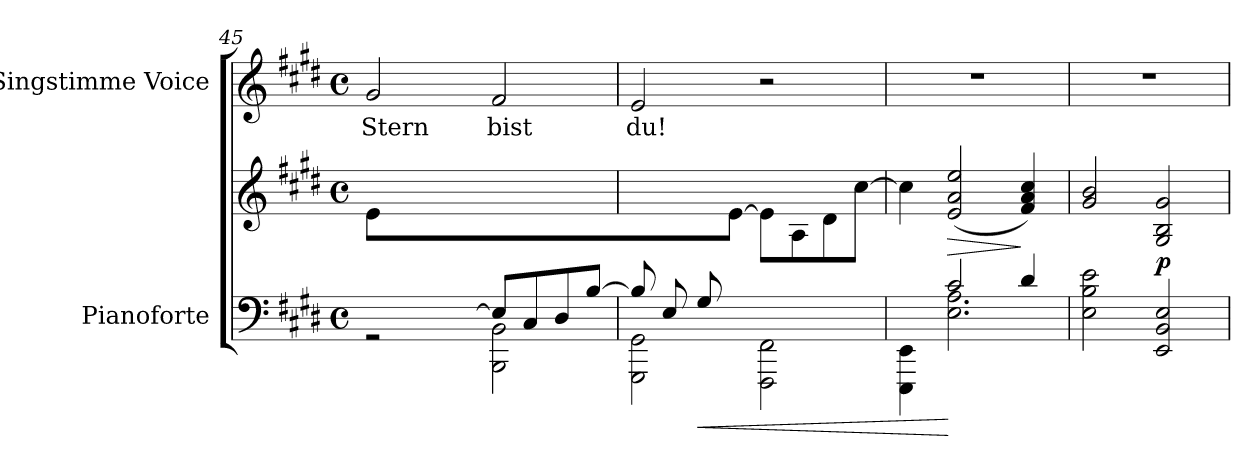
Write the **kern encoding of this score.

**kern	**kern	**dynam	**kern	**text
*part2	*part2	*part2	*part1	*part1
*staff3	*staff2	*staff2/3	*staff1	*staff1
*I"Pianoforte	*	*	*I"Singstimme Voice	*
*I'Pno	*	*	*	*
*clefF4	*clefG2	*	*clefG2	*
*k[f#c#g#d#]	*k[f#c#g#d#]	*	*k[f#c#g#d#]	*
*M4/4	*M4/4	*	*M4/4	*
*met(c)	*met(c)	*	*met(c)	*
=45	=45	=45	=45	=45
*^	*	*	*	*
!	!	!	!	!	!LO:LY:b
8ryy	2rGG	8e\L	.	2g#/	Stern
8B/	.	2..ryy	.	.	.
8G#/	.	.	.	.	.
[8E/J	.	.	.	.	.
!	!	!	!	!	!LO:LY:b
(>8E/L]	2BBB\ 2BB\	.	.	2f#/	bist
8C#/	.	.	.	.	.
8D#/	.	.	.	.	.
[8B/J	.	.	.	.	.
=46	=46	=46	=46	=46	=46
!	!	!	!	!	!LO:LY:b
8B/L]	2GGG#\ 2GG#\	4.ryy	.	2e/	du!
8E/	.	.	.	.	.
!	!	!	!LO:HP:b=2	!	!
8G#/	.	.	<	.	.
2ryy	.	[8e\J	.	.	.
.	2FFF#\ 2FF#\	8e\L]	.	2r	.
.	.	8A\	.	.	.
.	.	8d#\	.	.	.
8ryy	.	[8cc#\J)	.	.	.
=47	=47	=47	=47	=47	=47
4EEE\ 4EE\	4ryy	4cc#\]	.	1r	.
!	!	!	!LO:HP:n=1:b	!	!
2.E\ 2.A\	2c#/	(>2e/ 2a/ 2ee/	[ >	.	.
.	4d#/	4f#/ 4a/ 4cc#/)	]	.	.
*v	*v	*	*	*	*
=48	=48	=48	=48	=48
2E\ 2B\ 2e\	2g#/ 2b/	.	1r	.
!	!	!LO:DY:a=2	!	!
2EE/ 2BB/ 2E/	2G#/ 2B/ 2g#/	p	.	.
=	=	=	=	=
*-	*-	*-	*-	*-
